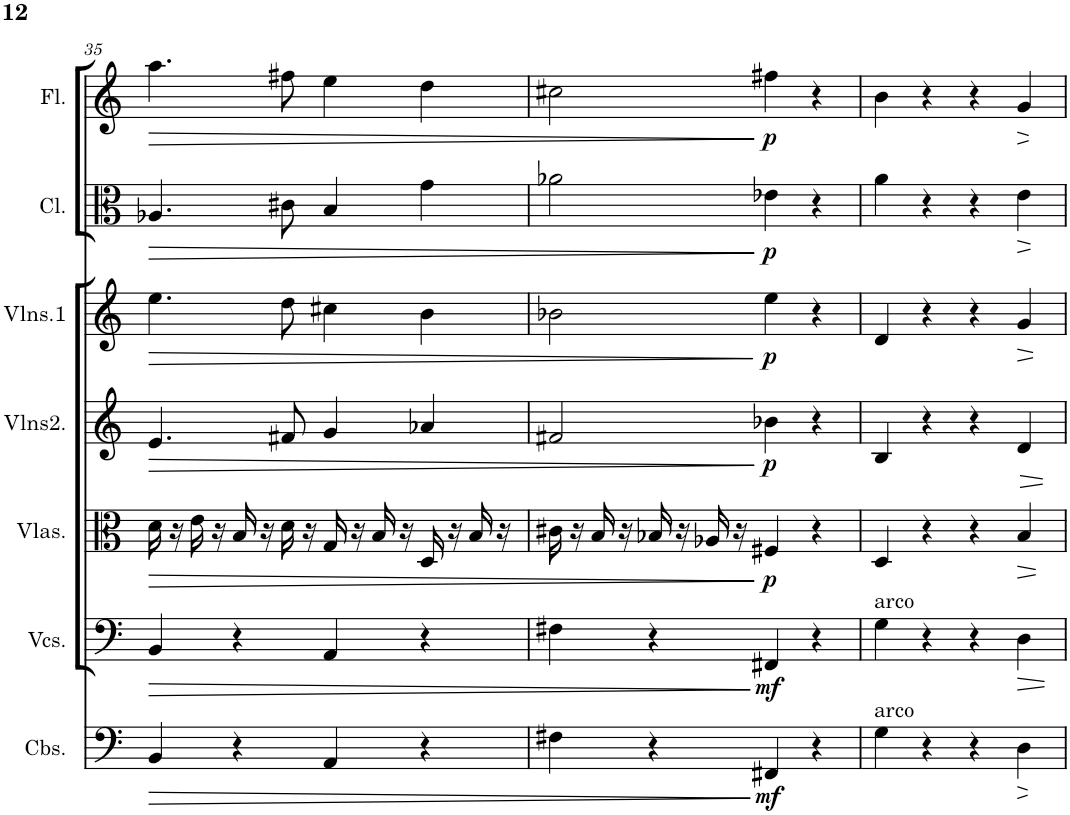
**kern	**dynam	**kern	**dynam	**kern	**dynam	**kern	**dynam	**kern	**dynam	**kern	**dynam	**kern	**dynam
*part7	*part7	*part6	*part6	*part5	*part5	*part4	*part4	*part3	*part3	*part2	*part2	*part1	*part1
*staff7	*staff7	*staff6	*staff6	*staff5	*staff5	*staff4	*staff4	*staff3	*staff3	*staff2	*staff2	*staff1	*staff1
*I"Contrabass Section	*	*I"Violoncello Section	*	*I"Viola Section	*	*I"Violin Section2	*	*I"Violin Section1	*	*I"Clarinet	*	*I"Flute	*
*I'Cbs.	*	*I'Vcs.	*	*I'Vlas.	*	*I'Vlns2.	*	*I'Vlns.1	*	*I'Cl.	*	*I'Fl.	*
!!LO:PB:g=z
*clefF4	*	*clefF4	*	*clefC3	*	*clefG2	*	*clefG2	*	*clefC3	*	*clefG2	*
*Trd7c12	*	*	*	*	*	*	*	*	*	*Trd1c2	*	*	*
*k[]	*	*k[]	*	*k[]	*	*k[]	*	*k[]	*	*k[]	*	*k[]	*
*M4/4	*	*M4/4	*	*M4/4	*	*M4/4	*	*M4/4	*	*M4/4	*	*M4/4	*
=35	=35	=35	=35	=35	=35	=35	=35	=35	=35	=35	=35	=35	=35
!	!LO:HP:b	!	!LO:HP:b	!	!LO:HP:b	!	!LO:HP:b	!	!LO:HP:b	!	!LO:HP:b	!	!LO:HP:b
4BB/	>	4BB/	>	16d\	>	4.e/	>	4.ee\	>	4.A-X/	>	4.aa\	>
.	.	.	.	16r	.	.	.	.	.	.	.	.	.
.	.	.	.	16e\	.	.	.	.	.	.	.	.	.
.	.	.	.	16r	.	.	.	.	.	.	.	.	.
4r	.	4r	.	16B/	.	.	.	.	.	.	.	.	.
.	.	.	.	16r	.	.	.	.	.	.	.	.	.
.	.	.	.	16d\	.	8f#X/	.	8dd\	.	8c#X\	.	8ff#X\	.
.	.	.	.	16r	.	.	.	.	.	.	.	.	.
4AA/	.	4AA/	.	16G/	.	4g/	.	4cc#X\	.	4B/	.	4ee\	.
.	.	.	.	16r	.	.	.	.	.	.	.	.	.
.	.	.	.	16B/	.	.	.	.	.	.	.	.	.
.	.	.	.	16r	.	.	.	.	.	.	.	.	.
4r	.	4r	.	16D/	.	4a-X/	.	4b\	.	4g\	.	4dd\	.
.	.	.	.	16r	.	.	.	.	.	.	.	.	.
.	.	.	.	16B/	.	.	.	.	.	.	.	.	.
.	.	.	.	16r	.	.	.	.	.	.	.	.	.
=36	=36	=36	=36	=36	=36	=36	=36	=36	=36	=36	=36	=36	=36
4F#X\	.	4F#X\	.	16c#X\	.	2f#X/	.	2b-X\	.	2a-X\	.	2cc#X\	.
.	.	.	.	16r	.	.	.	.	.	.	.	.	.
.	.	.	.	16B/	.	.	.	.	.	.	.	.	.
.	.	.	.	16r	.	.	.	.	.	.	.	.	.
4r	.	4r	.	16B-X/	.	.	.	.	.	.	.	.	.
.	.	.	.	16r	.	.	.	.	.	.	.	.	.
.	.	.	.	16A-X/	.	.	.	.	.	.	.	.	.
.	.	.	.	16r	.	.	.	.	.	.	.	.	.
!	!LO:DY:n=1:b	!	!LO:DY:n=1:b	!	!LO:DY:n=1:b	!	!LO:DY:n=1:b	!	!LO:DY:n=1:b	!	!LO:DY:n=1:b	!	!LO:DY:n=1:b
4FF#X/	] mf	4FF#X/	] mf	4F#X/	] p	4b-X\	] p	4ee\	] p	4e-X\	] p	4ff#X\	] p
4r	.	4r	.	4r	.	4r	.	4r	.	4r	.	4r	.
=37	=37	=37	=37	=37	=37	=37	=37	=37	=37	=37	=37	=37	=37
!	!	!LO:TX:a:t=arco	!	!	!	!	!	!	!	!	!	!	!
!LO:TX:a:t=arco	!	!	!	!	!	!	!	!	!	!	!	!	!
4G\	.	4G\	.	4D/	.	4B/	.	4d/	.	4a\	.	4b\	.
4r	.	4r	.	4r	.	4r	.	4r	.	4r	.	4r	.
4r	.	4r	.	4r	.	4r	.	4r	.	4r	.	4r	.
4D\	.	4D\	.	4B/	.	4d/	.	4g/	.	4e\	.	4g/	.
=	=	=	=	=	=	=	=	=	=	=	=	=	=
*-	*-	*-	*-	*-	*-	*-	*-	*-	*-	*-	*-	*-	*-
